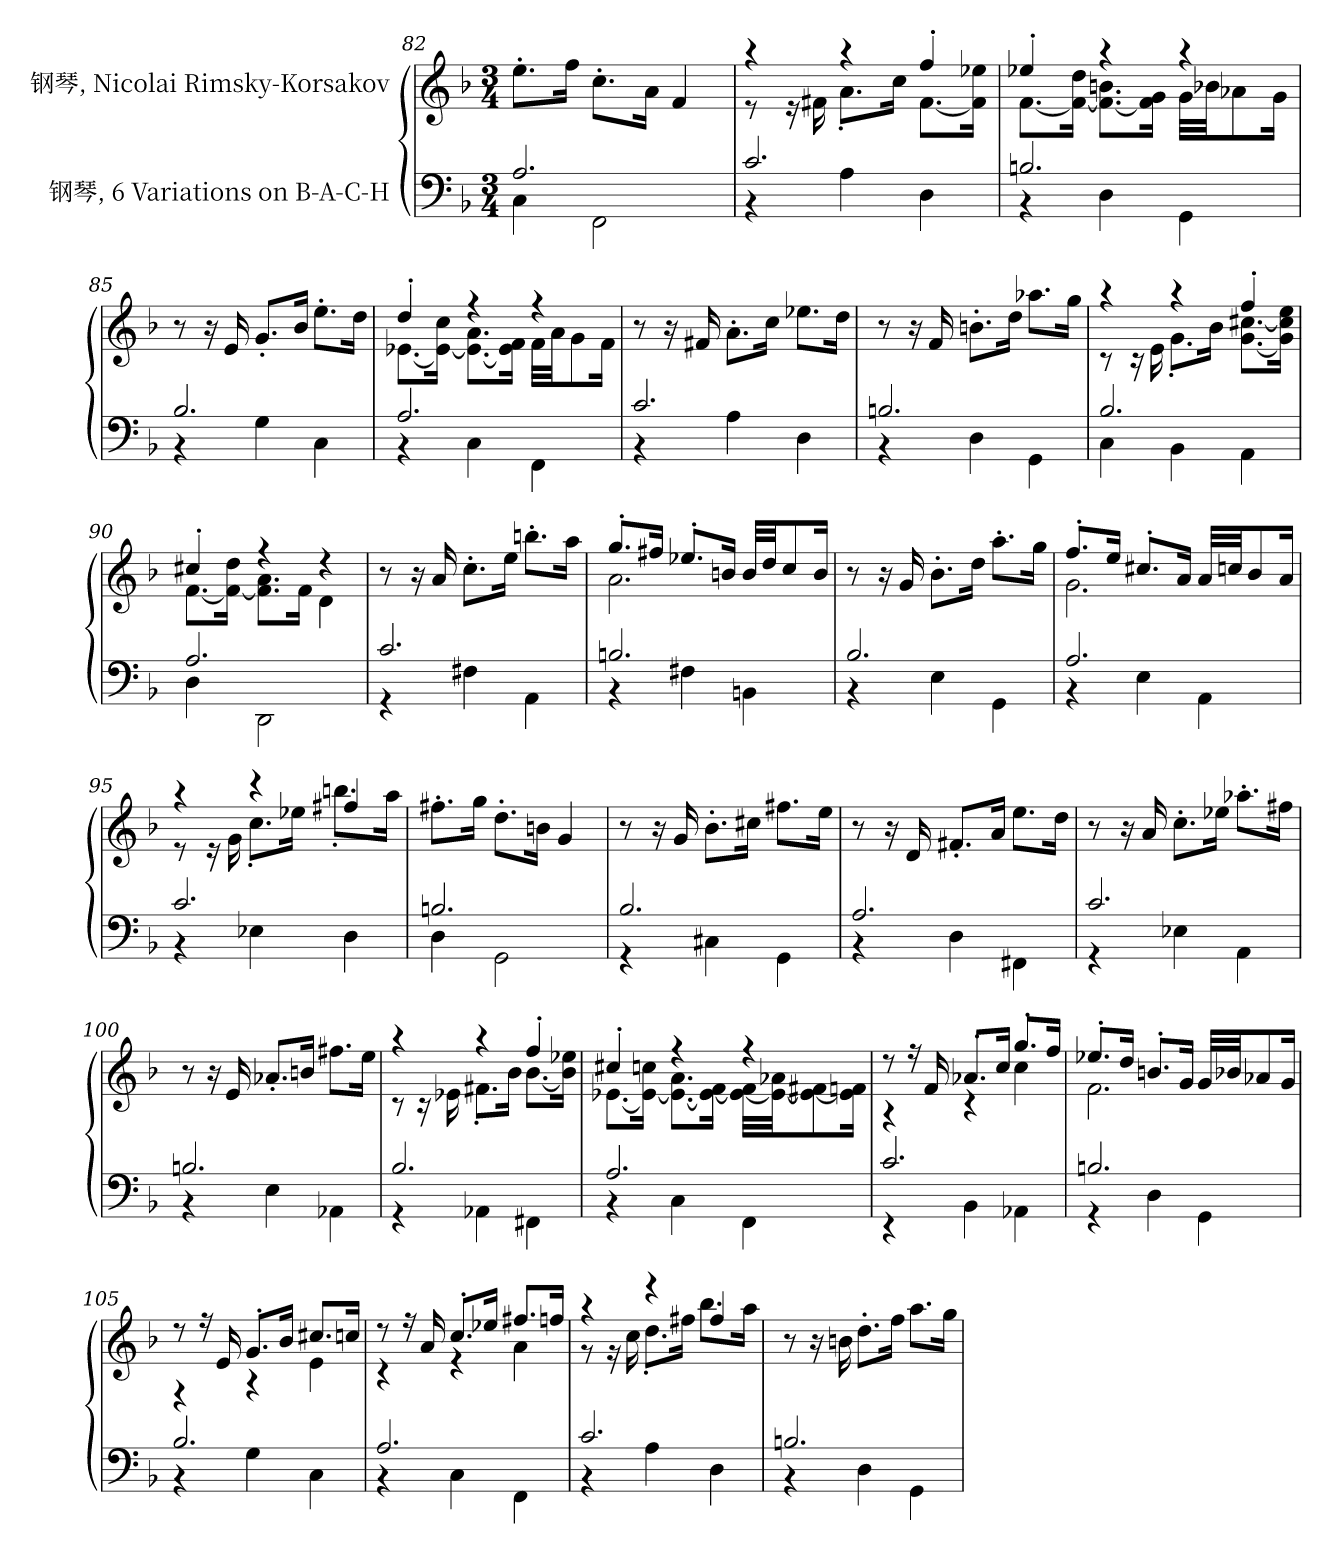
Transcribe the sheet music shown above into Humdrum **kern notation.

**kern	**kern
*part2	*part1
*staff2	*staff1
*I"钢琴, 6 Variations on B-A-C-H	*I"钢琴, Nicolai Rimsky-Korsakov
*clefF4	*clefG2
*k[b-]	*k[b-]
*M3/4	*M3/4
=82	=82
*^	*
2.A/	4C\	8.ee'\L
.	.	16ff\Jk
.	2FF\	8.cc'\L
.	.	16a\Jk
.	.	4f/
!!LO:LB:g=z
=83	=83	=83
*	*	*^
2.c/	4r	4r	8r
.	.	.	16r
.	.	.	16f#X\
.	4A\	4r	8.a'\L
.	.	.	16cc\Jk
.	4D\	4ff'/	[8.f#\L
.	.	.	16f#\] 16ee-X\Jk
=84	=84	=84	=84
2.Bn/	4r	4ee-X'/	[8.f\L
.	.	.	16f\_ 16dd\Jk
.	4D\	4r	8.f\_ 8.bn\L
.	.	.	16f\] 16g\Jk
.	4GG\	4r	32g\LLL
.	.	.	32b-X\JJ
.	.	.	8a-X\
.	.	.	16g\Jk
*	*	*v	*v
=85	=85	=85
2.B-/	4r	8r
.	.	16r
.	.	16e/
.	4G\	8.g'/L
.	.	16b-/Jk
.	4C\	8.ee'\L
.	.	16dd\Jk
!!LO:LB:g=z
=86	=86	=86
*	*	*^
2.A/	4r	4dd'/	[8.e-X\L
.	.	.	16e-\_ 16cc\Jk
.	4C\	4r	8.e-\_ 8.a\L
.	.	.	16e-\] 16f\Jk
.	4FF\	4r	32f\LLL
.	.	.	32a\JJ
.	.	.	8g\
.	.	.	16f\Jk
*	*	*v	*v
=87	=87	=87
2.c/	4r	8r
.	.	16r
.	.	16f#X/
.	4A\	8.a'\L
.	.	16cc\Jk
.	4D\	8.ee-X\L
.	.	16dd\Jk
=88	=88	=88
2.Bn/	4r	8r
.	.	16r
.	.	16f/
.	4D\	8.bn'\L
.	.	16dd\Jk
.	4GG\	8.aa-X\L
.	.	16gg\Jk
=89	=89	=89
*	*	*^
2.B-/	4C\	4r	8r
.	.	.	16r
.	.	.	16e\
.	4BB-\	4r	8.g'\L
.	.	.	16b-\Jk
.	4AA\	4ff'/	[8.g\ [8.cc#X\L
.	.	.	16g\] 16cc#\] 16ee\Jk
!!LO:LB:g=z	!!
=90	=90	=90	=90
2.A/	4D\	4cc#X'/	[8.f\L
.	.	.	16f\_ 16dd\Jk
.	2DD\	4r	8.f\] 8.a\L
.	.	.	16f\Jk
.	.	4r	4d\
*	*	*v	*v
=91	=91	=91
2.c/	4r	8r
.	.	16r
.	.	16a/
.	4F#X\	8.cc'\L
.	.	16ee\Jk
.	4AA\	8.bbn'\L
.	.	16aa\Jk
=92	=92	=92
*	*	*^
2.Bn/	4r	8.gg'/L	2.a\
.	.	16ff#X/Jk	.
.	4F#X\	8.ee-X'/L	.
.	.	16bn/Jk	.
.	4BBn\	32b/LLL	.
.	.	32dd/JJ	.
.	.	8cc/	.
.	.	16b/Jk	.
*	*	*v	*v
=93	=93	=93
2.B-/	4r	8r
.	.	16r
.	.	16g/
.	4E\	8.b-'\L
.	.	16dd\Jk
.	4GG\	8.aa'\L
.	.	16gg\Jk
!!LO:LB:g=z
=94	=94	=94
*	*	*^
2.A/	4r	8.ff'/L	2.g\
.	.	16ee/Jk	.
.	4E\	8.cc#X'/L	.
.	.	16a/Jk	.
.	4AA\	32a/LLL	.
.	.	32ccn/JJ	.
.	.	8b-/	.
.	.	16a/Jk	.
=95	=95	=95	=95
2.c/	4r	4r	8r
.	.	.	16r
.	.	.	16g\
.	4E-X\	4r	8.cc'\L
.	.	.	16ee-X\Jk
.	4D\	4ff#X/	8.bbn'\L
.	.	.	16aa\Jk
*	*	*v	*v
=96	=96	=96
2.Bn/	4D\	8.ff#X'\L
.	.	16gg\Jk
.	2GG\	8.dd'\L
.	.	16bn\Jk
.	.	4g/
=97	=97	=97
2.B-/	4r	8r
.	.	16r
.	.	16g/
.	4C#X\	8.b-'\L
.	.	16cc#X\Jk
.	4GG\	8.ff#X\L
.	.	16ee\Jk
!!LO:PB:g=z
=98	=98	=98
2.A/	4r	8r
.	.	16r
.	.	16d/
.	4D\	8.f#X'/L
.	.	16a/Jk
.	4FF#X\	8.ee\L
.	.	16dd\Jk
=99	=99	=99
2.c/	4r	8r
.	.	16r
.	.	16a/
.	4E-X\	8.cc'\L
.	.	16ee-X\Jk
.	4AA\	8.aa-X'\L
.	.	16ff#X\Jk
=100	=100	=100
2.Bn/	4r	8r
.	.	16r
.	.	16e/
.	4E\	8.a-X'/L
.	.	16bn/Jk
.	4AA-X\	8.ff#X\L
.	.	16ee\Jk
=101	=101	=101
*	*	*^
2.B-/	4r	4r	8r
.	.	.	16r
.	.	.	16e-X\
.	4AA-X\	4r	8.f#X'\L
.	.	.	16b-\Jk
.	4FF#X\	4ff'/	[8.b-\L
.	.	.	16b-\] 16ee-X\Jk
!!LO:LB:g=z	!!
=102	=102	=102	=102
2.A/	4r	4cc#X'/	[8.e-X\L
.	.	.	16e-\_ 16ccn\Jk
.	4C\	4r	8.e-\_ 8.a\L
.	.	.	16e-\_ 16f\Jk
.	4FF\	4r	32e-\_ 32f\LLL
.	.	.	32e-\_ 32a-X\JJ
.	.	.	8e-\_ 8f#X\
.	.	.	16e-\] 16fn\Jk
=103	=103	=103	=103
2.c/	4r	8r	4r
.	.	16r	.
.	.	16f/	.
.	4BB-\	8.a-X'/L	4r
.	.	16cc/Jk	.
.	4AA-X\	8.gg'/L	4cc\
.	.	16ff/Jk	.
=104	=104	=104	=104
2.Bn/	4r	8.ee-X'/L	2.f\
.	.	16dd/Jk	.
.	4D\	8.bn'/L	.
.	.	16g/Jk	.
.	4GG\	32g/LLL	.
.	.	32b-X/JJ	.
.	.	8a-X/	.
.	.	16g/Jk	.
!!LO:LB:g=z	!!
=105	=105	=105	=105
*	*	*MM121	*
2.B-/	4r	8r	4r
.	.	16r	.
.	.	16e/	.
.	4G\	8.g'/L	4r
.	.	16b-/Jk	.
.	4C\	8.cc#X/L	4e\
.	.	16ccn/Jk	.
=106	=106	=106	=106
2.A/	4r	8r	4r
.	.	16r	.
.	.	16a/	.
.	4C\	8.cc'/L	4r
.	.	16ee-X/Jk	.
.	4FF\	8.ff#X/L	4a\
.	.	16ffn/Jk	.
=107	=107	=107	=107
2.c/	4r	4r	8r
.	.	.	16r
.	.	.	16cc\
.	4A\	4r	8.dd'\L
.	.	.	16ff#X\Jk
.	4D\	4ff#/	8.bb-\L
.	.	.	16aa\Jk
*	*	*v	*v
=108	=108	=108
2.Bn/	4r	8r
.	.	16r
.	.	16bn\
.	4D\	8.dd'\L
.	.	16ff\Jk
.	4GG\	8.aa\L
.	.	16gg\Jk
*v	*v	*
=	=
*-	*-
